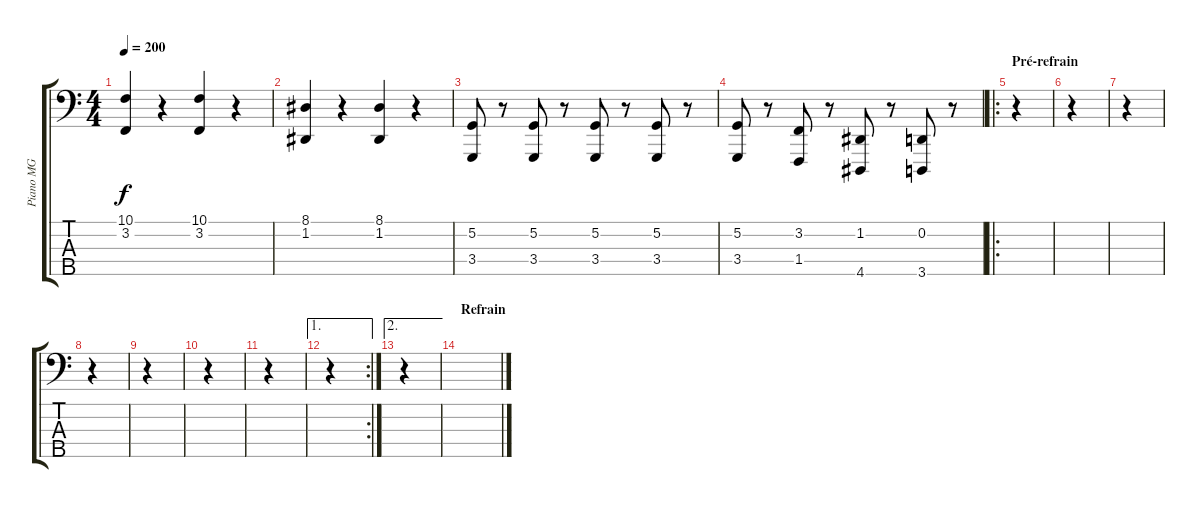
\track ("Piano MG" "Piano MG") {instrument acousticgrandpiano}
\staff {score tabs}
\tuning (G2 D2 A1 E1 B0) {hide}
\ts (4 4)
\tempo 200
\clef f4
\ks c
(10.1 3.2).4{dy f} r.4 (10.1 3.2).4 r.4 |
(8.1 1.2).4 r.4 (8.1 1.2).4 r.4 |
(5.2 3.4).8 r.8 (5.2 3.4).8 r.8 (5.2 3.4).8 r.8 (5.2 3.4).8 r.8 |
(5.2 3.4).8 r.8 (3.2 1.4).8 r.8 (1.2 4.5).8 r.8 (0.2 3.5).8 r.8 |
\ro
\section ("" "Pré-refrain")
r.4 |
r.4 |
r.4 |
r.4 |
r.4 |
r.4 |
r.4 |
\ae 1
\rc 2
r.4 |
\ae 2
r.4 |
\section ("" "Refrain")
